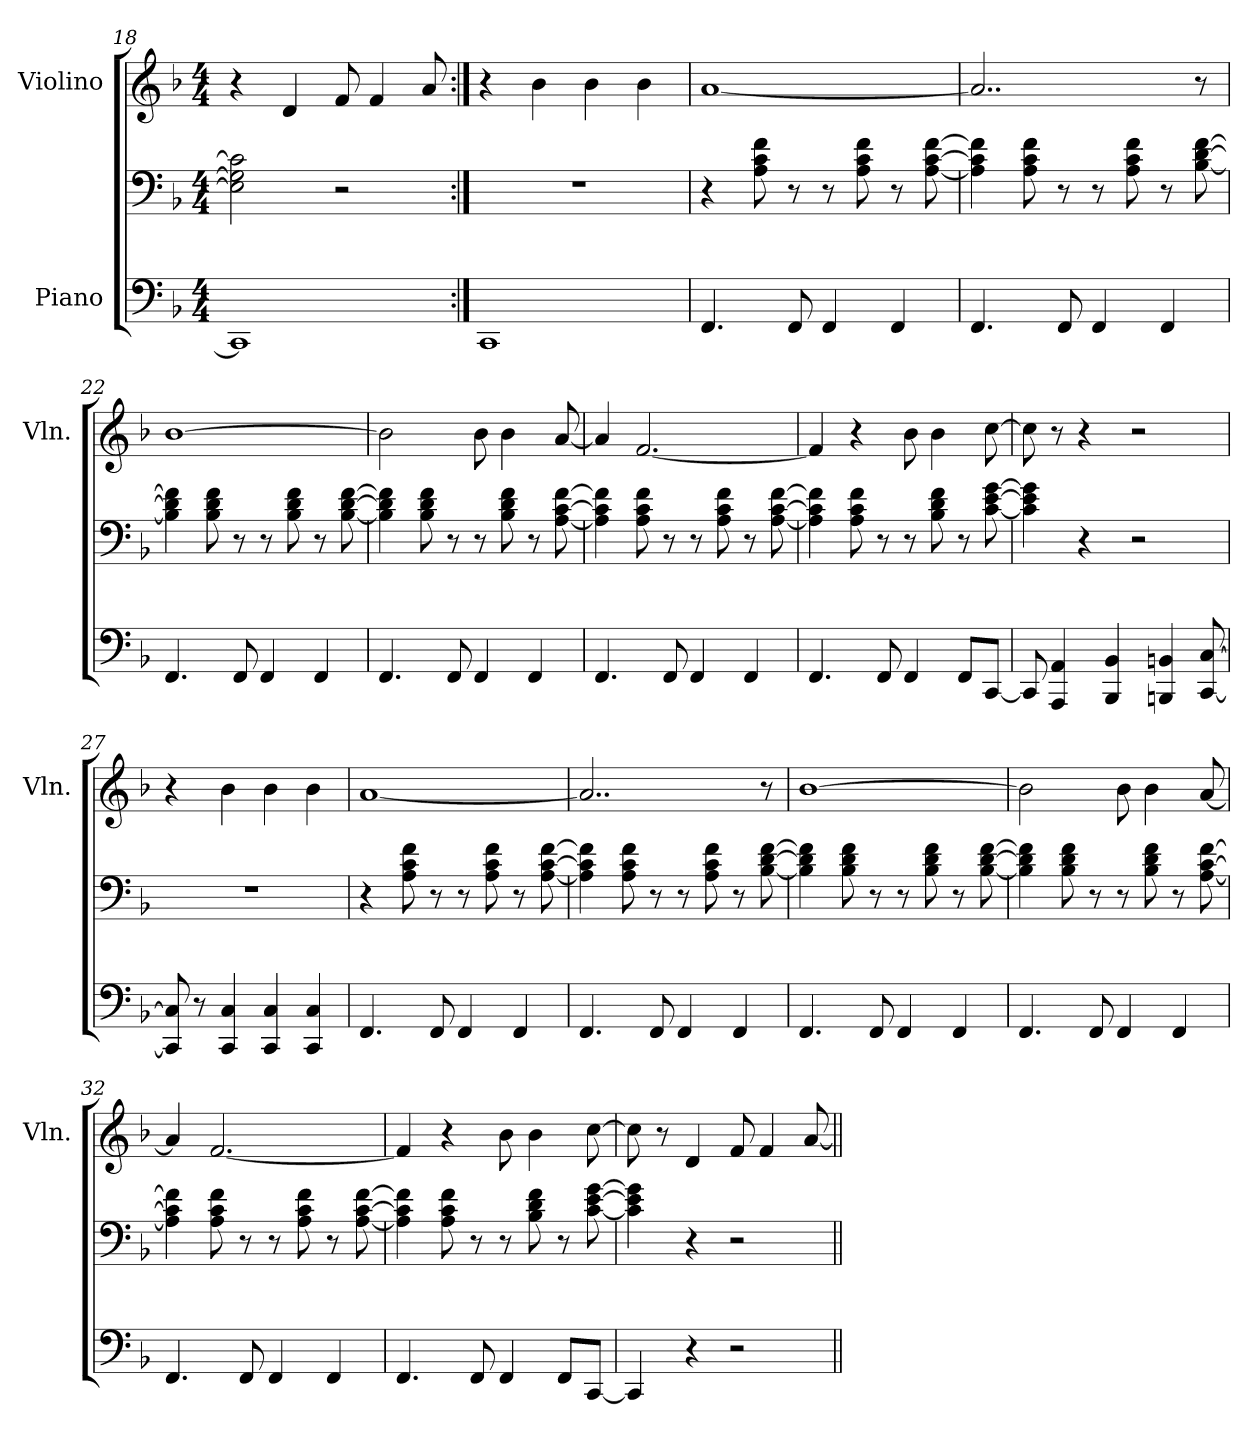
**kern	**kern	**kern
*part2	*part2	*part1
*staff3	*staff2	*staff1
*I"Piano	*	*I"Violino
*	*	*I'Vln.
*clefF4	*clefF4	*clefG2
*k[b-]	*k[b-]	*k[b-]
*M4/4	*M4/4	*M4/4
=18	=18	=18
1CC]	2E\] 2G\] 2c\]	4r
.	.	4d/
.	2r	8f/
.	.	4f/
.	.	8a/
=19:|!	=19:|!	=19:|!
1CC	1r	4r
.	.	4b-\
.	.	4b-\
.	.	4b-\
=20	=20	=20
4.FF/	4r	[1a
.	8A\ 8c\ 8f\	.
8FF/	8r	.
4FF/	8r	.
.	8A\ 8c\ 8f\	.
4FF/	8r	.
.	[8A\ [8c\ [8f\	.
=21	=21	=21
4.FF/	4A\] 4c\] 4f\]	2..a/]
.	8A\ 8c\ 8f\	.
8FF/	8r	.
4FF/	8r	.
.	8A\ 8c\ 8f\	.
4FF/	8r	.
.	[8B-\ [8d\ [8f\	8r
!!LO:PB:g=z
=22	=22	=22
4.FF/	4B-\] 4d\] 4f\]	[1b-
.	8B-\ 8d\ 8f\	.
8FF/	8r	.
4FF/	8r	.
.	8B-\ 8d\ 8f\	.
4FF/	8r	.
.	[8B-\ [8d\ [8f\	.
=23	=23	=23
4.FF/	4B-\] 4d\] 4f\]	2b-\]
.	8B-\ 8d\ 8f\	.
8FF/	8r	.
4FF/	8r	8b-\
.	8B-\ 8d\ 8f\	4b-\
4FF/	8r	.
.	[8A\ [8c\ [8f\	[8a/
=24	=24	=24
4.FF/	4A\] 4c\] 4f\]	4a/]
.	8A\ 8c\ 8f\	[2.f/
8FF/	8r	.
4FF/	8r	.
.	8A\ 8c\ 8f\	.
4FF/	8r	.
.	[8A\ [8c\ [8f\	.
=25	=25	=25
4.FF/	4A\] 4c\] 4f\]	4f/]
.	8A\ 8c\ 8f\	4r
8FF/	8r	.
4FF/	8r	8b-\
.	8B-\ 8d\ 8f\	4b-\
8FF/L	8r	.
[8CC/J	[8c\ [8e\ [8g\	[8cc\
=26	=26	=26
8CC/]	4c\] 4e\] 4g\]	8cc\]
4AAA/ 4AA/	.	8r
.	4r	4r
4BBB-/ 4BB-/	.	.
.	2r	2r
4BBBn/ 4BBn/	.	.
[8CC/ [8C/	.	.
!!LO:LB:g=z
=27	=27	=27
8CC/] 8C/]	1r	4r
8r	.	.
4CC/ 4C/	.	4b-\
4CC/ 4C/	.	4b-\
4CC/ 4C/	.	4b-\
=28	=28	=28
4.FF/	4r	[1a
.	8A\ 8c\ 8f\	.
8FF/	8r	.
4FF/	8r	.
.	8A\ 8c\ 8f\	.
4FF/	8r	.
.	[8A\ [8c\ [8f\	.
=29	=29	=29
4.FF/	4A\] 4c\] 4f\]	2..a/]
.	8A\ 8c\ 8f\	.
8FF/	8r	.
4FF/	8r	.
.	8A\ 8c\ 8f\	.
4FF/	8r	.
.	[8B-\ [8d\ [8f\	8r
=30	=30	=30
4.FF/	4B-\] 4d\] 4f\]	[1b-
.	8B-\ 8d\ 8f\	.
8FF/	8r	.
4FF/	8r	.
.	8B-\ 8d\ 8f\	.
4FF/	8r	.
.	[8B-\ [8d\ [8f\	.
=31	=31	=31
4.FF/	4B-\] 4d\] 4f\]	2b-\]
.	8B-\ 8d\ 8f\	.
8FF/	8r	.
4FF/	8r	8b-\
.	8B-\ 8d\ 8f\	4b-\
4FF/	8r	.
.	[8A\ [8c\ [8f\	[8a/
=32	=32	=32
4.FF/	4A\] 4c\] 4f\]	4a/]
.	8A\ 8c\ 8f\	[2.f/
8FF/	8r	.
4FF/	8r	.
.	8A\ 8c\ 8f\	.
4FF/	8r	.
.	[8A\ [8c\ [8f\	.
!!LO:LB:g=z
=33	=33	=33
4.FF/	4A\] 4c\] 4f\]	4f/]
.	8A\ 8c\ 8f\	4r
8FF/	8r	.
4FF/	8r	8b-\
.	8B-\ 8d\ 8f\	4b-\
8FF/L	8r	.
[8CC/J	[8c\ [8e\ [8g\	[8cc\
=34	=34	=34
4CC/]	4c\] 4e\] 4g\]	8cc\]
.	.	8r
4r	4r	4d/
2r	2r	8f/
.	.	4f/
.	.	[8a/
=||	=||	=||
*-	*-	*-
